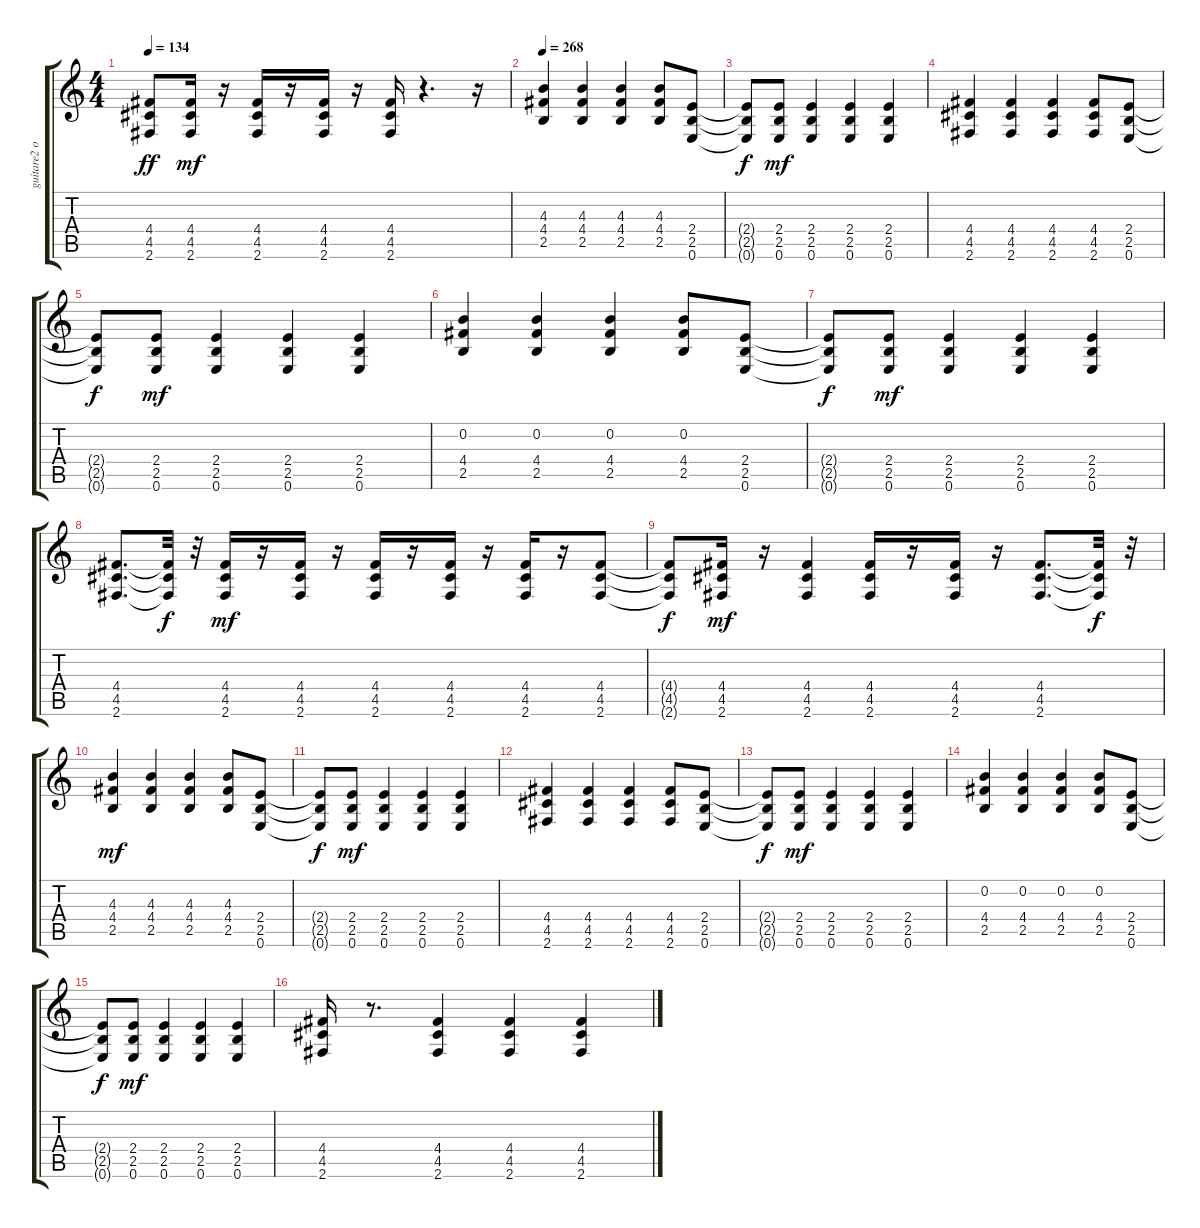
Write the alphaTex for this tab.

\track ("guitare2 overdrive" "guitare2 o") {instrument overdrivenguitar}
\staff {score tabs}
\tuning (E4 B3 G3 D3 A2 E2) {hide}
\ts (4 4)
\tempo 134
\clef g2
\ks c
(4.4 4.5 2.6).8{dy ff} (4.4 4.5 2.6).16{dy mf} r.16 (4.4 4.5 2.6).16 r.16 (4.4 4.5 2.6).16 r.16 (4.4 4.5 2.6).16 r.4{d} r.16 |
\tempo 268
(4.3 4.4 2.5).4 (4.3 4.4 2.5).4 (4.3 4.4 2.5).4 (4.3 4.4 2.5).8 (2.4 2.5 0.6).8 |
(2.4{t} 2.5{t} 0.6{t}).8{dy f} (2.4 2.5 0.6).8{dy mf} (2.4 2.5 0.6).4 (2.4 2.5 0.6).4 (2.4 2.5 0.6).4 |
(4.4 4.5 2.6).4 (4.4 4.5 2.6).4 (4.4 4.5 2.6).4 (4.4 4.5 2.6).8 (2.4 2.5 0.6).8 |
(2.4{t} 2.5{t} 0.6{t}).8{dy f} (2.4 2.5 0.6).8{dy mf} (2.4 2.5 0.6).4 (2.4 2.5 0.6).4 (2.4 2.5 0.6).4 |
(0.2 4.4 2.5).4 (0.2 4.4 2.5).4 (0.2 4.4 2.5).4 (0.2 4.4 2.5).8 (2.4 2.5 0.6).8 |
(2.4{t} 2.5{t} 0.6{t}).8{dy f} (2.4 2.5 0.6).8{dy mf} (2.4 2.5 0.6).4 (2.4 2.5 0.6).4 (2.4 2.5 0.6).4 |
(4.4 4.5 2.6).8{d} (4.4{t} 4.5{t} 2.6{t}).32{dy f} r.32 (4.4 4.5 2.6).16{dy mf} r.16 (4.4 4.5 2.6).16 r.16 (4.4 4.5 2.6).16 r.16 (4.4 4.5 2.6).16 r.16 (4.4 4.5 2.6).16 r.16 (4.4 4.5 2.6).8 |
(4.4{t} 4.5{t} 2.6{t}).8{dy f} (4.4 4.5 2.6).16{dy mf} r.16 (4.4 4.5 2.6).4 (4.4 4.5 2.6).16 r.16 (4.4 4.5 2.6).16 r.16 (4.4 4.5 2.6).8{d} (4.4{t} 4.5{t} 2.6{t}).32{dy f} r.32 |
(4.3 4.4 2.5).4{dy mf} (4.3 4.4 2.5).4 (4.3 4.4 2.5).4 (4.3 4.4 2.5).8 (2.4 2.5 0.6).8 |
(2.4{t} 2.5{t} 0.6{t}).8{dy f} (2.4 2.5 0.6).8{dy mf} (2.4 2.5 0.6).4 (2.4 2.5 0.6).4 (2.4 2.5 0.6).4 |
(4.4 4.5 2.6).4 (4.4 4.5 2.6).4 (4.4 4.5 2.6).4 (4.4 4.5 2.6).8 (2.4 2.5 0.6).8 |
(2.4{t} 2.5{t} 0.6{t}).8{dy f} (2.4 2.5 0.6).8{dy mf} (2.4 2.5 0.6).4 (2.4 2.5 0.6).4 (2.4 2.5 0.6).4 |
(0.2 4.4 2.5).4 (0.2 4.4 2.5).4 (0.2 4.4 2.5).4 (0.2 4.4 2.5).8 (2.4 2.5 0.6).8 |
(2.4{t} 2.5{t} 0.6{t}).8{dy f} (2.4 2.5 0.6).8{dy mf} (2.4 2.5 0.6).4 (2.4 2.5 0.6).4 (2.4 2.5 0.6).4 |
(4.4 4.5 2.6).16 r.8{d} (4.4 4.5 2.6).4 (4.4 4.5 2.6).4 (4.4 4.5 2.6).4
